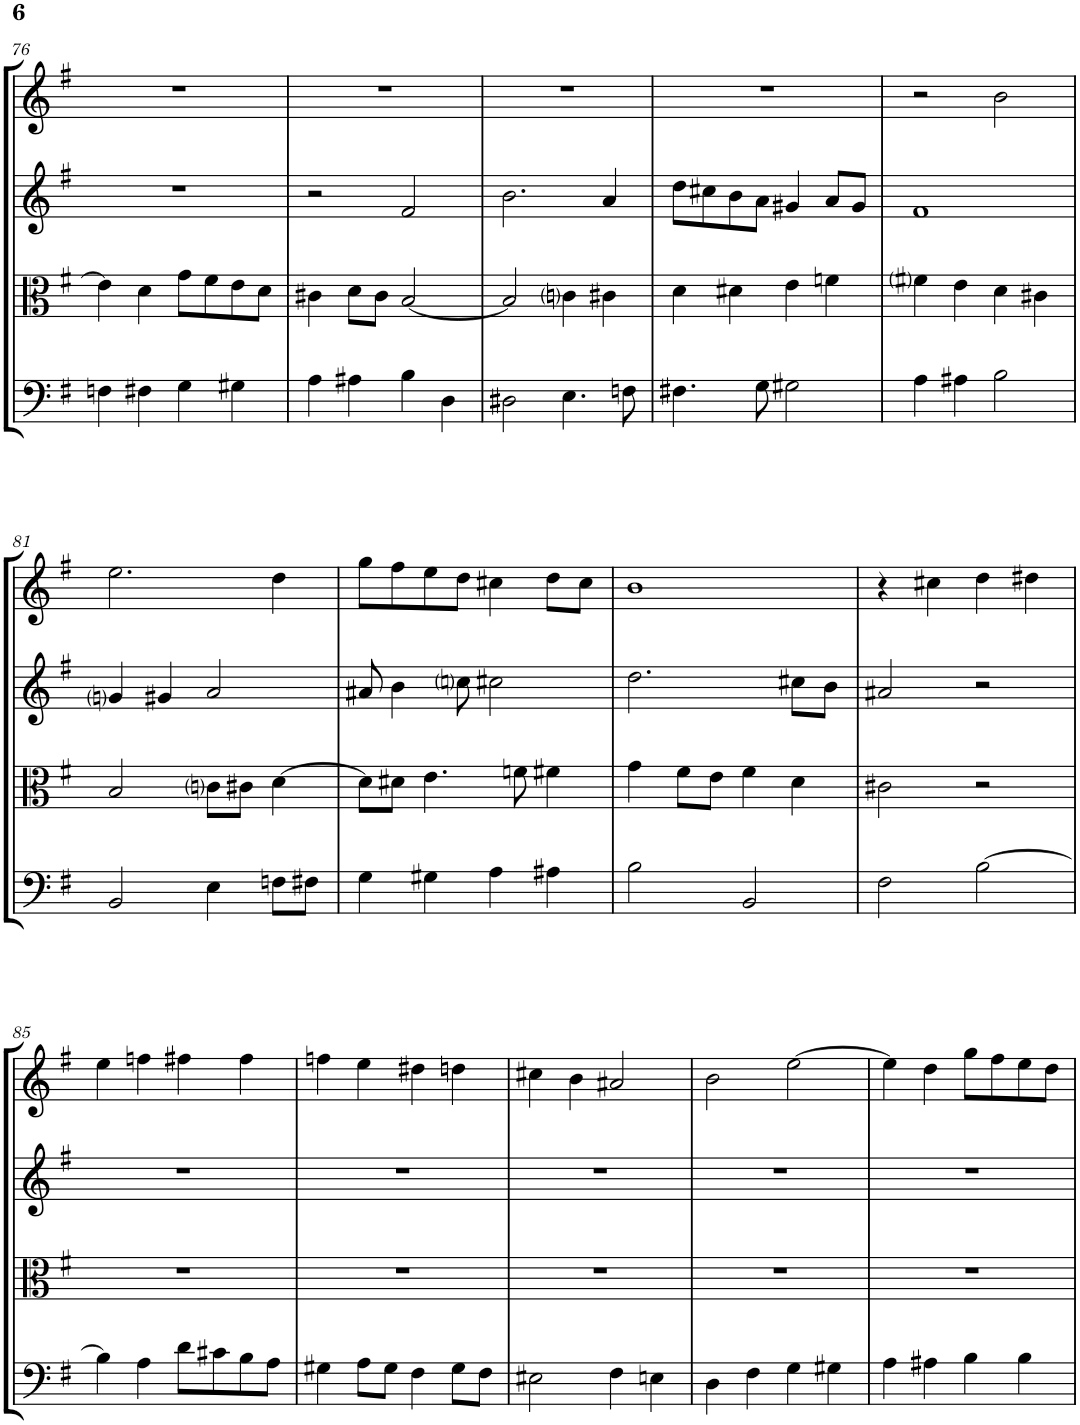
**kern	**kern	**kern	**kern
*part4	*part3	*part2	*part1
*staff4	*staff3	*staff2	*staff1
*I"Violoncello.	*I"Viola.	*I"Violino II.	*I"Violino I.
*I'Vc	*I'Vla	*I'Vln	*I'Vln
!!LO:PB:g=z
*clefF4	*clefC3	*clefG2	*clefG2
*k[f#]	*k[f#]	*k[f#]	*k[f#]
*M4/4	*M4/4	*M4/4	*M4/4
*met(c)	*met(c)	*met(c)	*met(c)
=76	=76	=76	=76
4Fn\	4e\]	1r	1r
4F#X\	4d\	.	.
4G\	8g\L	.	.
.	8f#\	.	.
4G#X\	8e\	.	.
.	8d\J	.	.
=77	=77	=77	=77
4A\	4c#X\	2r	1r
4A#X\	8d\L	.	.
.	8c#\J	.	.
4B\	[2B/	2f#/	.
4D\	.	.	.
=78	=78	=78	=78
2D#X\	2B/]	2.b\	1r
4.E\	4cni\	.	.
.	4c#X\	4a/	.
8Fn\	.	.	.
=79	=79	=79	=79
4.F#X\	4d\	8dd\L	1r
.	.	8cc#X\	.
.	4d#X\	8b\	.
8G\	.	8a\J	.
2G#X\	4e\	4g#X/	.
.	4fn\	8a/L	.
.	.	8g#/J	.
=80	=80	=80	=80
4A\	4f#i\	1f#	2r
4A#X\	4e\	.	.
2B\	4d\	.	2b\
.	4c#X\	.	.
!!LO:LB:g=z
=81	=81	=81	=81
2BB/	2B/	4gni/	2.ee\
.	.	4g#X/	.
4E\	8cni\L	2a/	.
.	8c#X\J	.	.
8Fn\L	[4d\	.	4dd\
8F#X\J	.	.	.
=82	=82	=82	=82
4G\	8d\L]	8a#X/	8gg\L
.	8d#X\J	4b\	8ff#\
4G#X\	4.e\	.	8ee\
.	.	8ccni\	8dd\J
4A\	.	2cc#X\	4cc#X\
.	8fn\	.	.
4A#X\	4f#X\	.	8dd\L
.	.	.	8cc#\J
=83	=83	=83	=83
2B\	4g\	2.dd\	1b
.	8f#\L	.	.
.	8e\J	.	.
2BB/	4f#\	.	.
.	4d\	8cc#X\L	.
.	.	8b\J	.
=84	=84	=84	=84
2F#\	2c#X\	2a#X/	4r
.	.	.	4cc#X\
[2B\	2r	2r	4dd\
.	.	.	4dd#X\
!!LO:LB:g=z
=85	=85	=85	=85
4B\]	1r	1r	4ee\
4A\	.	.	4ffn\
8d\L	.	.	4ff#X\
8c#X\	.	.	.
8B\	.	.	4ff#\
8A\J	.	.	.
=86	=86	=86	=86
4G#X\	1r	1r	4ffn\
8A\L	.	.	4ee\
8G#\J	.	.	.
4F#\	.	.	4dd#X\
8G#\L	.	.	4ddn\
8F#\J	.	.	.
=87	=87	=87	=87
2E#X\	1r	1r	4cc#X\
.	.	.	4b\
4F#\	.	.	2a#X/
4En\	.	.	.
=88	=88	=88	=88
4D\	1r	1r	2b\
4F#\	.	.	.
4G\	.	.	[2ee\
4G#X\	.	.	.
=89	=89	=89	=89
4A\	1r	1r	4ee\]
4A#X\	.	.	4dd\
4B\	.	.	8gg\L
.	.	.	8ff#\
4B\	.	.	8ee\
.	.	.	8dd\J
=	=	=	=
*-	*-	*-	*-
